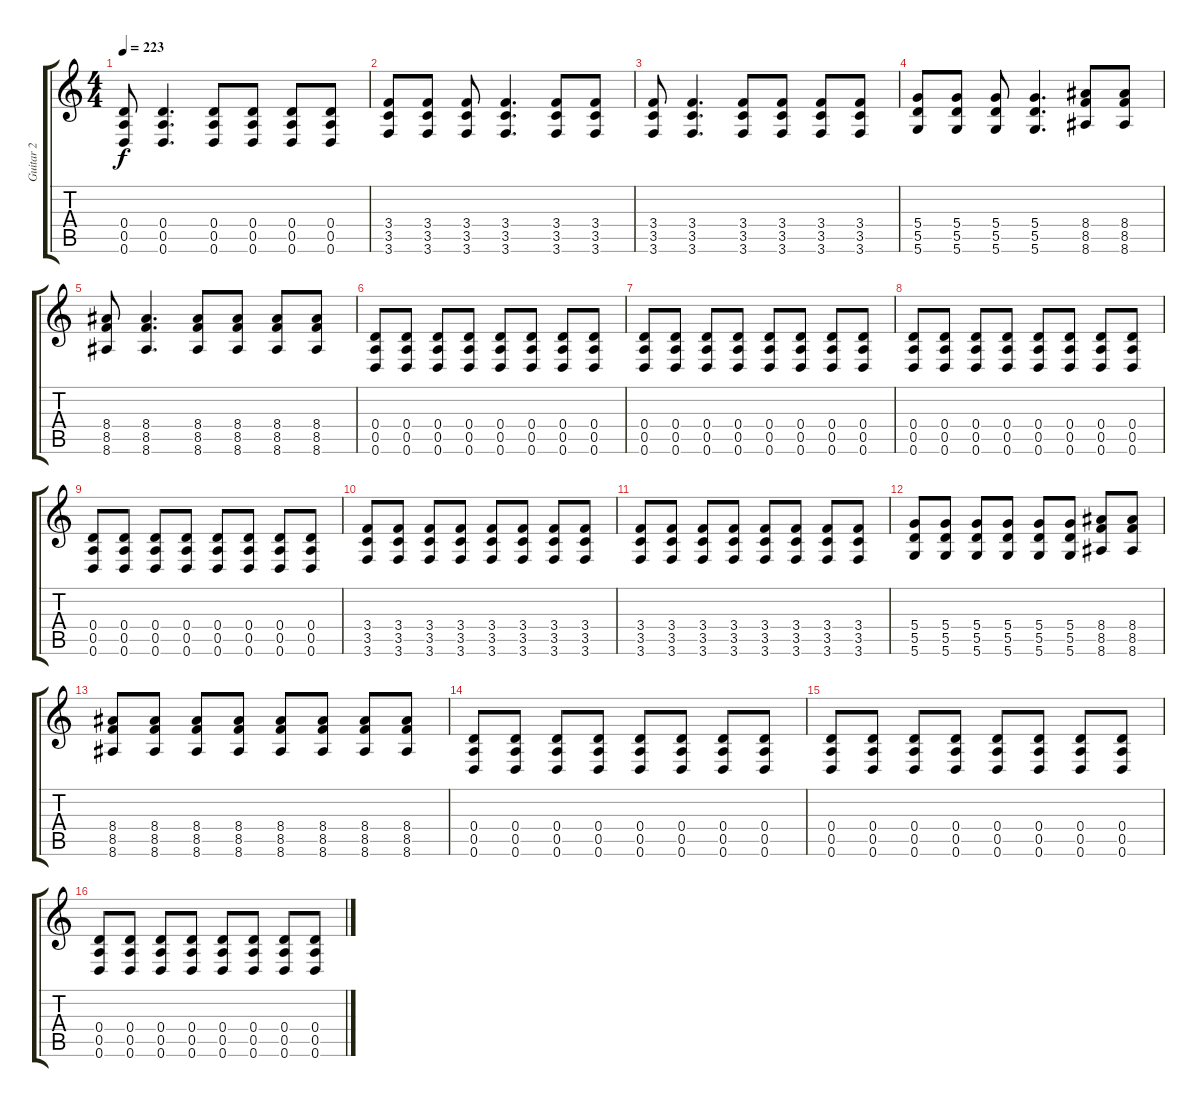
\track ("Guitar 2" "Guitar 2") {instrument distortionguitar bank 255}
\staff {score tabs}
\tuning (E4 B3 G3 D3 A2 D2) {hide}
\ts (4 4)
\tempo 223
\clef g2
\ks c
(0.4 0.5 0.6).8{dy f} (0.4 0.5 0.6).4{d} (0.4 0.5 0.6).8 (0.4 0.5 0.6).8 (0.4 0.5 0.6).8 (0.4 0.5 0.6).8 |
(3.4 3.5 3.6).8 (3.4 3.5 3.6).8 (3.4 3.5 3.6).8 (3.4 3.5 3.6).4{d} (3.4 3.5 3.6).8 (3.4 3.5 3.6).8 |
(3.4 3.5 3.6).8 (3.4 3.5 3.6).4{d} (3.4 3.5 3.6).8 (3.4 3.5 3.6).8 (3.4 3.5 3.6).8 (3.4 3.5 3.6).8 |
(5.4 5.5 5.6).8 (5.4 5.5 5.6).8 (5.4 5.5 5.6).8 (5.4 5.5 5.6).4{d} (8.4 8.5 8.6).8 (8.4 8.5 8.6).8 |
(8.4 8.5 8.6).8 (8.4 8.5 8.6).4{d} (8.4 8.5 8.6).8 (8.4 8.5 8.6).8 (8.4 8.5 8.6).8 (8.4 8.5 8.6).8 |
(0.4 0.5 0.6).8 (0.4 0.5 0.6).8 (0.4 0.5 0.6).8 (0.4 0.5 0.6).8 (0.4 0.5 0.6).8 (0.4 0.5 0.6).8 (0.4 0.5 0.6).8 (0.4 0.5 0.6).8 |
(0.4 0.5 0.6).8 (0.4 0.5 0.6).8 (0.4 0.5 0.6).8 (0.4 0.5 0.6).8 (0.4 0.5 0.6).8 (0.4 0.5 0.6).8 (0.4 0.5 0.6).8 (0.4 0.5 0.6).8 |
(0.4 0.5 0.6).8 (0.4 0.5 0.6).8 (0.4 0.5 0.6).8 (0.4 0.5 0.6).8 (0.4 0.5 0.6).8 (0.4 0.5 0.6).8 (0.4 0.5 0.6).8 (0.4 0.5 0.6).8 |
(0.4 0.5 0.6).8 (0.4 0.5 0.6).8 (0.4 0.5 0.6).8 (0.4 0.5 0.6).8 (0.4 0.5 0.6).8 (0.4 0.5 0.6).8 (0.4 0.5 0.6).8 (0.4 0.5 0.6).8 |
(3.4 3.5 3.6).8 (3.4 3.5 3.6).8 (3.4 3.5 3.6).8 (3.4 3.5 3.6).8 (3.4 3.5 3.6).8 (3.4 3.5 3.6).8 (3.4 3.5 3.6).8 (3.4 3.5 3.6).8 |
(3.4 3.5 3.6).8 (3.4 3.5 3.6).8 (3.4 3.5 3.6).8 (3.4 3.5 3.6).8 (3.4 3.5 3.6).8 (3.4 3.5 3.6).8 (3.4 3.5 3.6).8 (3.4 3.5 3.6).8 |
(5.4 5.5 5.6).8 (5.4 5.5 5.6).8 (5.4 5.5 5.6).8 (5.4 5.5 5.6).8 (5.4 5.5 5.6).8 (5.4 5.5 5.6).8 (8.4 8.5 8.6).8 (8.4 8.5 8.6).8 |
(8.4 8.5 8.6).8 (8.4 8.5 8.6).8 (8.4 8.5 8.6).8 (8.4 8.5 8.6).8 (8.4 8.5 8.6).8 (8.4 8.5 8.6).8 (8.4 8.5 8.6).8 (8.4 8.5 8.6).8 |
(0.4 0.5 0.6).8 (0.4 0.5 0.6).8 (0.4 0.5 0.6).8 (0.4 0.5 0.6).8 (0.4 0.5 0.6).8 (0.4 0.5 0.6).8 (0.4 0.5 0.6).8 (0.4 0.5 0.6).8 |
(0.4 0.5 0.6).8 (0.4 0.5 0.6).8 (0.4 0.5 0.6).8 (0.4 0.5 0.6).8 (0.4 0.5 0.6).8 (0.4 0.5 0.6).8 (0.4 0.5 0.6).8 (0.4 0.5 0.6).8 |
(0.4 0.5 0.6).8 (0.4 0.5 0.6).8 (0.4 0.5 0.6).8 (0.4 0.5 0.6).8 (0.4 0.5 0.6).8 (0.4 0.5 0.6).8 (0.4 0.5 0.6).8 (0.4 0.5 0.6).8
